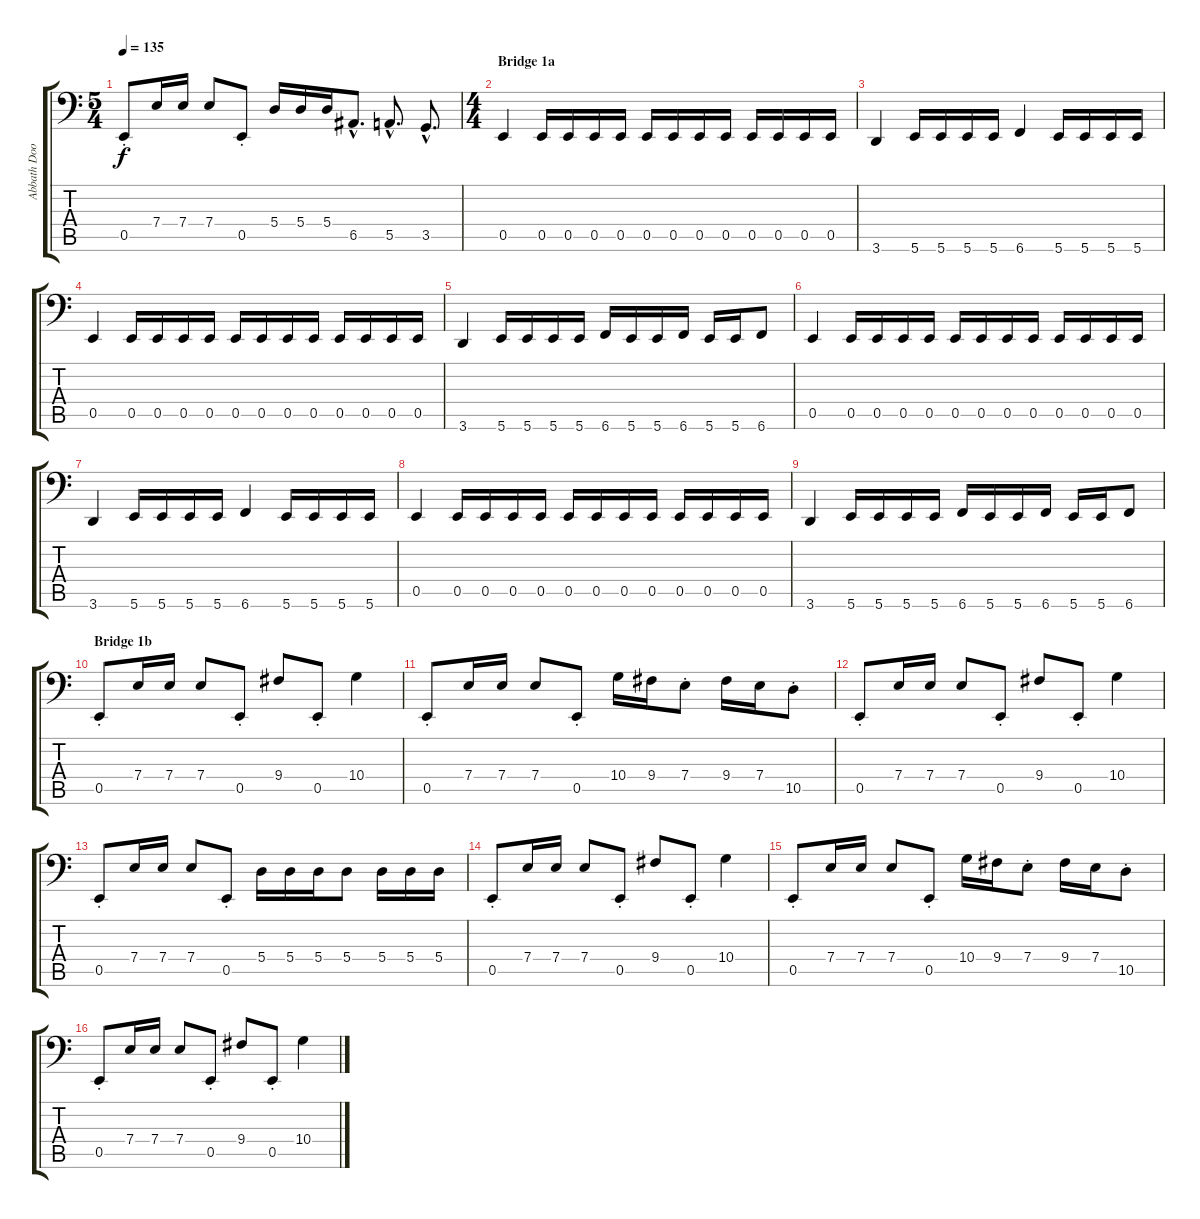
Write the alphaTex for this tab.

\track ("Abbath Doom Occulta (Bass)" "Abbath Doo") {instrument electricbasspick}
\staff {score tabs}
\tuning (B2 Gb2 D2 A1 E1 B0) {hide}
\ts (5 4)
\tempo 135
\clef f4
\ks c
0.5{st}.8{dy f} 7.4.16 7.4.16 7.4.8 0.5{st}.8 5.4.16 5.4.16 5.4.16 6.5{hac}.8{d} 5.5{hac}.8{d} 3.5{hac}.8{d} |
\ts (4 4)
\section ("" "Bridge 1a")
0.5.4 0.5.16 0.5.16 0.5.16 0.5.16 0.5.16 0.5.16 0.5.16 0.5.16 0.5.16 0.5.16 0.5.16 0.5.16 |
3.6.4 5.6.16 5.6.16 5.6.16 5.6.16 6.6.4 5.6.16 5.6.16 5.6.16 5.6.16 |
0.5.4 0.5.16 0.5.16 0.5.16 0.5.16 0.5.16 0.5.16 0.5.16 0.5.16 0.5.16 0.5.16 0.5.16 0.5.16 |
3.6.4 5.6.16 5.6.16 5.6.16 5.6.16 6.6.16 5.6.16 5.6.16 6.6.16 5.6.16 5.6.16 6.6.8 |
0.5.4 0.5.16 0.5.16 0.5.16 0.5.16 0.5.16 0.5.16 0.5.16 0.5.16 0.5.16 0.5.16 0.5.16 0.5.16 |
3.6.4 5.6.16 5.6.16 5.6.16 5.6.16 6.6.4 5.6.16 5.6.16 5.6.16 5.6.16 |
0.5.4 0.5.16 0.5.16 0.5.16 0.5.16 0.5.16 0.5.16 0.5.16 0.5.16 0.5.16 0.5.16 0.5.16 0.5.16 |
3.6.4 5.6.16 5.6.16 5.6.16 5.6.16 6.6.16 5.6.16 5.6.16 6.6.16 5.6.16 5.6.16 6.6.8 |
\section ("" "Bridge 1b")
0.5{st}.8 7.4.16 7.4.16 7.4.8 0.5{st}.8 9.4.8 0.5{st}.8 10.4.4 |
0.5{st}.8 7.4.16 7.4.16 7.4.8 0.5{st}.8 10.4.16 9.4.16 7.4{st}.8 9.4.16 7.4.16 10.5{st}.8 |
0.5{st}.8 7.4.16 7.4.16 7.4.8 0.5{st}.8 9.4.8 0.5{st}.8 10.4.4 |
0.5{st}.8 7.4.16 7.4.16 7.4.8 0.5{st}.8 5.4.16 5.4.16 5.4.16 5.4.8 5.4.16 5.4.16 5.4.16 |
0.5{st}.8 7.4.16 7.4.16 7.4.8 0.5{st}.8 9.4.8 0.5{st}.8 10.4.4 |
0.5{st}.8 7.4.16 7.4.16 7.4.8 0.5{st}.8 10.4.16 9.4.16 7.4{st}.8 9.4.16 7.4.16 10.5{st}.8 |
0.5{st}.8 7.4.16 7.4.16 7.4.8 0.5{st}.8 9.4.8 0.5{st}.8 10.4.4
